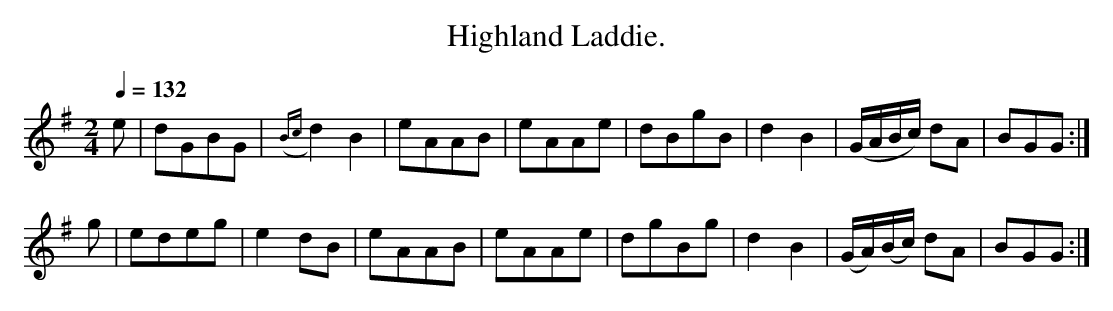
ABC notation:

X:1
T:Highland Laddie.
M:2/4
L:1/8
Q:1/4=132
K:G major
e|dGBG|({Bc}d2)B2|eAAB|eAAe|dBgB|d2B2|(G/A/B/c/)   dA|BGG:|
g|edeg|     e2 dB|eAAB|eAAe|dgBg|d2B2|(G/A/)(B/c/) dA|BGG:|
